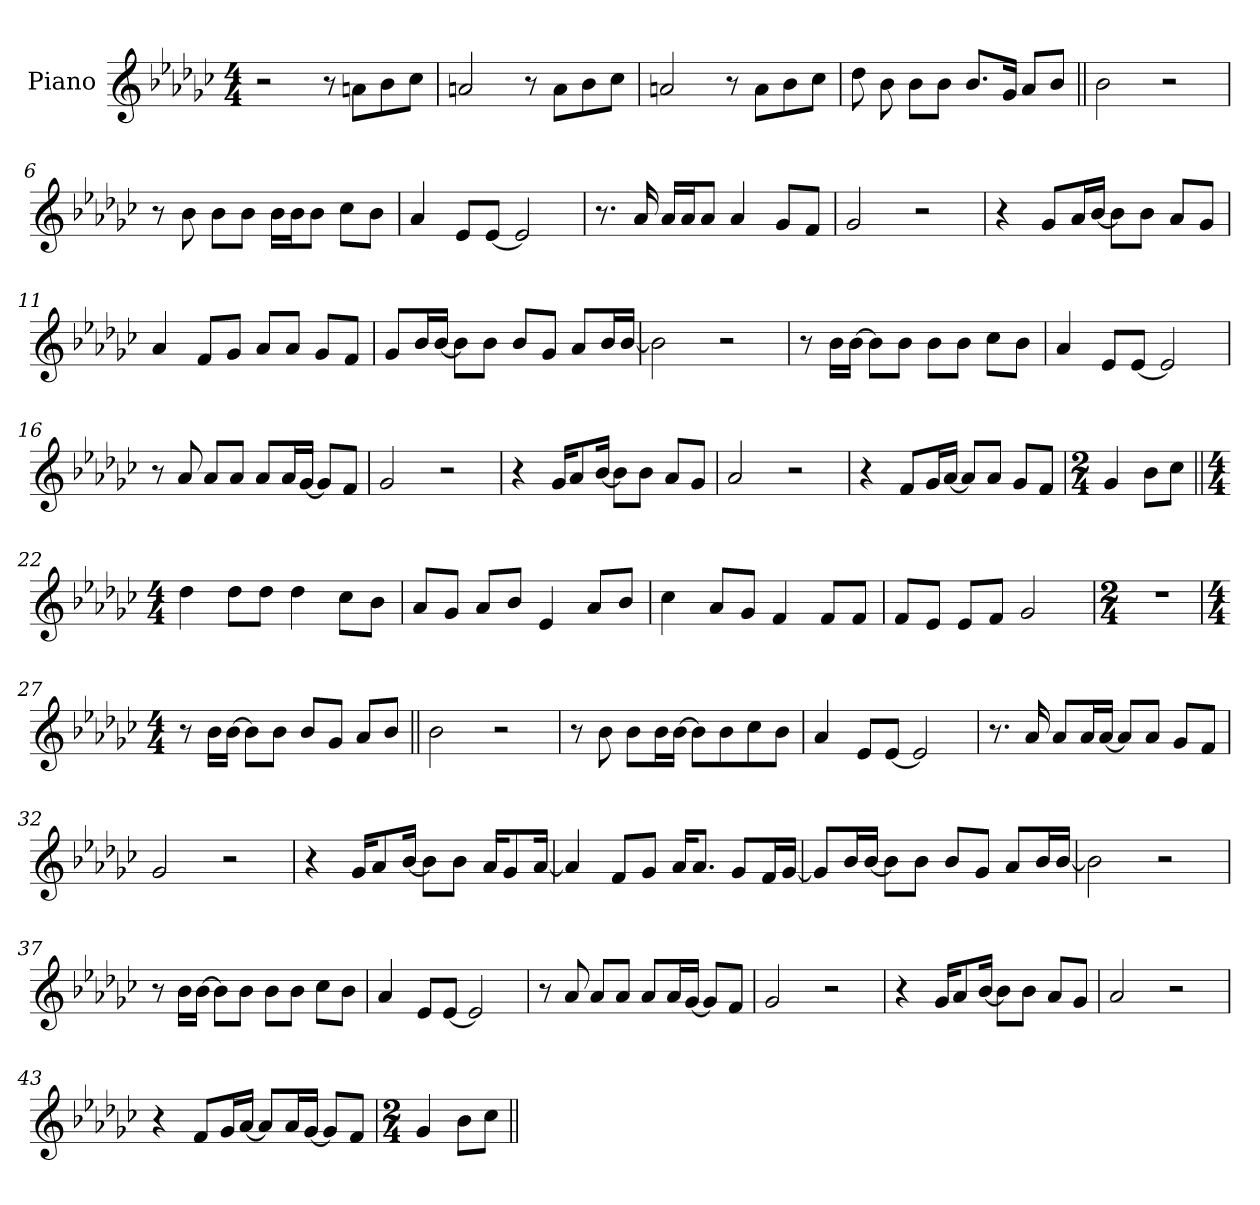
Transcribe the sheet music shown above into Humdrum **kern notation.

**kern
*part1
*staff1
*I"Piano
*I'Pno.
*clefG2
*k[b-e-a-d-g-c-]
*M4/4
*MM105
=1
2r
8r
8an!L
8b-!
8cc-!J
=2
2an!
8r
8a!L
8b-!
8cc-!J
=3
2an!
8r
8a!L
8b-!
8cc-!J
=4
8dd-!
8b-
8b-L
8b-J
8.b-L
16g-Jk
8a-L
8b-J
=5||
2b-
2r
=6
8r
8b-
8b-L
8b-J
16b-LL
16b-J
8b-J
8cc-L
8b-J
=7
4a-
8e-L
[8e-J
2e-]
=8
8.r
16a-
16a-LL
16a-J
8a-J
4a-
8g-L
8fJ
=9
2g-
2r
=10
4r
8g-L
16a-L
[16b-JJ
8b-L]
8b-J
8a-L
8g-J
=11
4a-
8fL
8g-J
8a-L
8a-J
8g-L
8fJ
=12
8g-L
16b-L
[16b-JJ
8b-L]
8b-J
8b-L
8g-J
8a-L
16b-L
[16b-JJ
=13
2b-]
2r
=14
8r
16b-LL
[16b-JJ
8b-L]
8b-J
8b-L
8b-J
8cc-L
8b-J
=15
4a-
8e-L
[8e-J
2e-]
=16
8r
8a-
8a-L
8a-J
8a-L
16a-L
[16g-JJ
8g-L]
8fJ
=17
2g-
2r
=18
4r
16g-KL
8a-
[16b-Jk
8b-L]
8b-J
8a-L
8g-J
=19
2a-
2r
=20
4r
8fL
16g-L
[16a-JJ
8a-L]
8a-J
8g-L
8fJ
=21
*M2/4
4g-
8b-L
8cc-J
=22||
*M4/4
4dd-
8dd-L
8dd-J
4dd-
8cc-L
8b-J
=23
8a-L
8g-J
8a-L
8b-J
4e-
8a-L
8b-J
=24
4cc-
8a-L
8g-J
4f
8fL
8fJ
=25
8fL
8e-J
8e-L
8fJ
2g-
=26
*M2/4
2r
=27
*M4/4
8r
16b-LL
[16b-JJ
8b-L]
8b-J
8b-L
8g-J
8a-L
8b-J
=28||
2b-
2r
=29
8r
8b-
8b-L
16b-L
[16b-JJ
8b-L]
8b-
8cc-
8b-J
=30
4a-
8e-L
[8e-J
2e-]
=31
8.r
16a-
8a-L
16a-L
[16a-JJ
8a-L]
8a-J
8g-L
8fJ
=32
2g-
2r
=33
4r
16g-KL
8a-
[16b-Jk
8b-L]
8b-J
16a-KL
8g-
[16a-Jk
=34
4a-]
8fL
8g-J
16a-KL
8.a-J
8g-L
16fL
[16g-JJ
=35
8g-L]
16b-L
[16b-JJ
8b-L]
8b-J
8b-L
8g-J
8a-L
16b-L
[16b-JJ
=36
2b-]
2r
=37
8r
16b-LL
[16b-JJ
8b-L]
8b-J
8b-L
8b-J
8cc-L
8b-J
=38
4a-
8e-L
[8e-J
2e-]
=39
8r
8a-
8a-L
8a-J
8a-L
16a-L
[16g-JJ
8g-L]
8fJ
=40
2g-
2r
=41
4r
16g-KL
8a-
[16b-Jk
8b-L]
8b-J
8a-L
8g-J
=42
2a-
2r
=43
4r
8fL
16g-L
[16a-JJ
8a-L]
16a-L
[16g-JJ
8g-L]
8fJ
=44
*M2/4
4g-
8b-L
8cc-J
=||
*-
